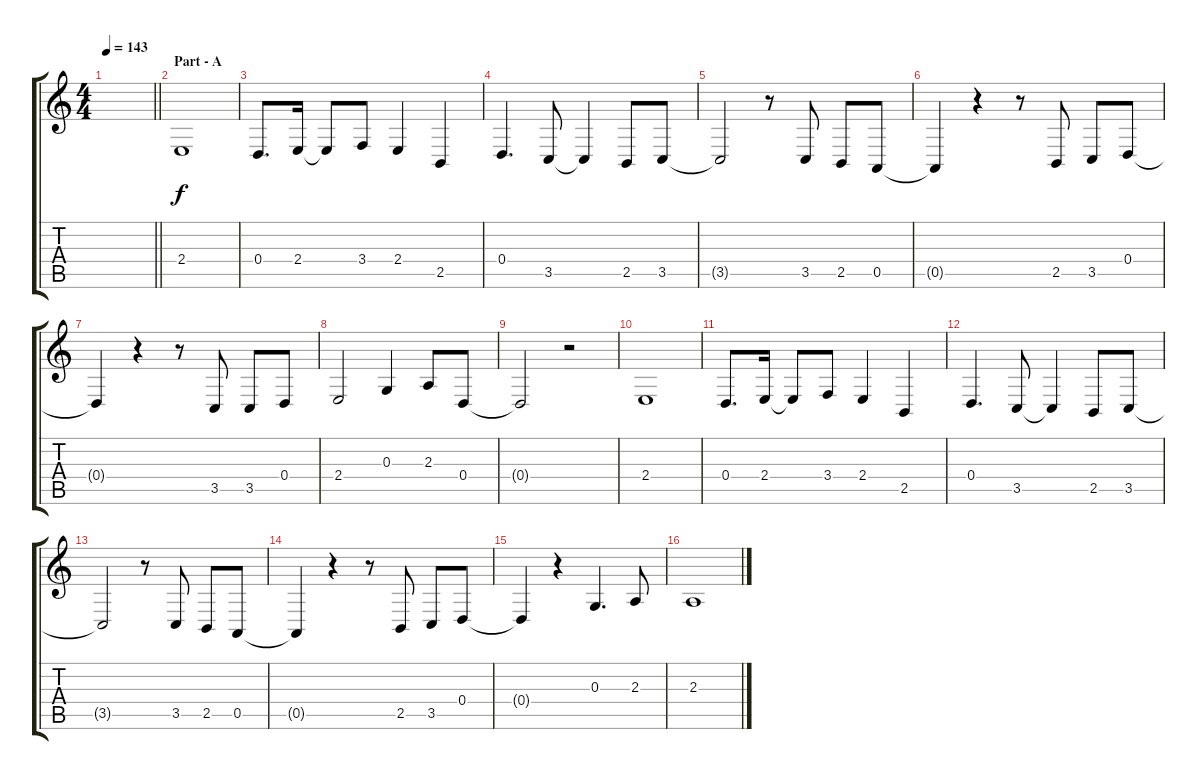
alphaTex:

\track "" {instrument koto}
\staff {score tabs}
\tuning (E4 B3 G3 D3 A2 E2) {hide}
\ts (4 4)
\tempo 143
\clef g2
\barLineRight lightlight
\ks c
|
\section ("" "Part - A")
2.4.1 |
0.4.8{d} 2.4.16 2.4{t}.8 3.4.8 2.4.4 2.5.4 |
0.4.4{d} 3.5.8 3.5{t}.4 2.5.8 3.5.8 |
3.5{t}.2 r.8 3.5.8 2.5.8 0.5.8 |
0.5{t}.4 r.4 r.8 2.5.8 3.5.8 0.4.8 |
0.4{t}.4 r.4 r.8 3.5.8 3.5.8 0.4.8 |
2.4.2 0.3.4 2.3.8 0.4.8 |
0.4{t}.2 r.2 |
2.4.1 |
0.4.8{d} 2.4.16 2.4{t}.8 3.4.8 2.4.4 2.5.4 |
0.4.4{d} 3.5.8 3.5{t}.4 2.5.8 3.5.8 |
3.5{t}.2 r.8 3.5.8 2.5.8 0.5.8 |
0.5{t}.4 r.4 r.8 2.5.8 3.5.8 0.4.8 |
0.4{t}.4 r.4 0.3.4{d} 2.3.8 |
2.3.1
